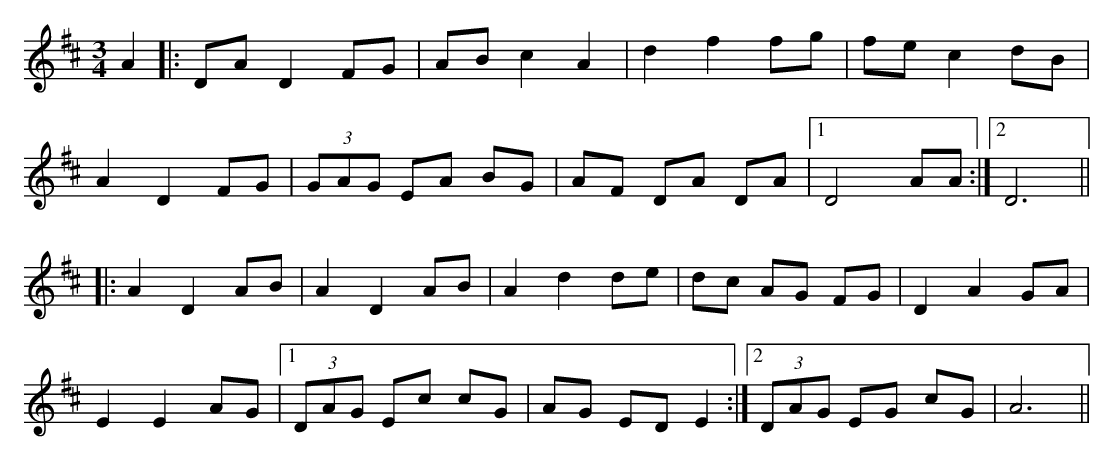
X:1
M:3/4
K:D
A2|:DA D2 FG|AB c2 A2|d2 f2 fg|fe c2 dB|
A2 D2 FG|(3GAG EA BG|AF DA DA|1 D4 AA:|2 D6||
|:A2 D2 AB|A2 D2 AB|A2 d2 de|dc AG FG|D2 A2 GA|
E2 E2 AG|1 (3DAG Ec cG|AG ED E2:|2 (3DAG EG cG|A6||
